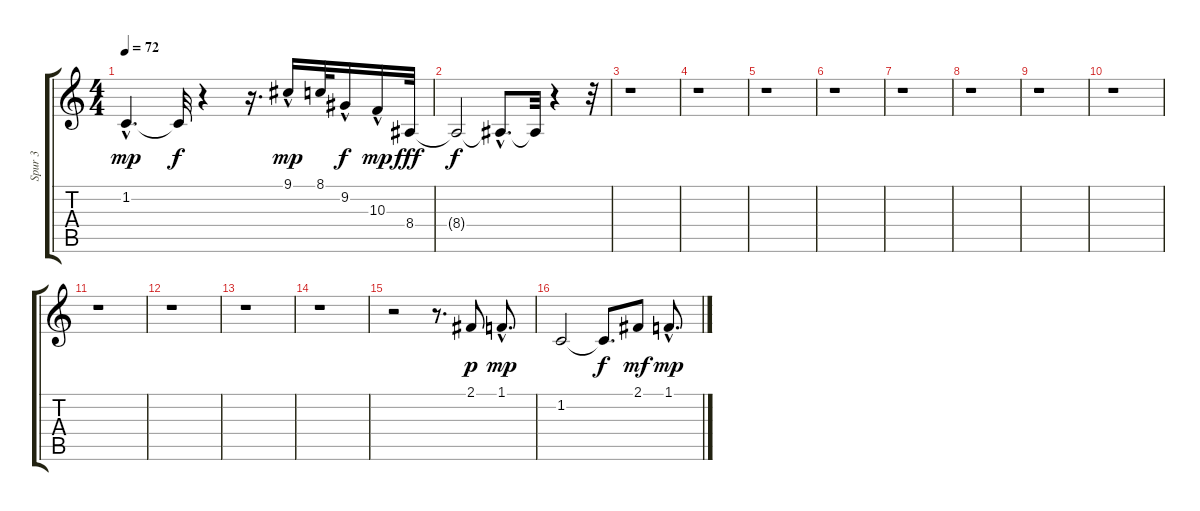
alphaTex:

\track ("Spur 3" "Spur 3") {instrument acousticgrandpiano}
\staff {score tabs}
\tuning (E4 B3 G3 D3 A2 E2) {hide}
\ts (4 4)
\tempo 72
\clef g2
\ks c
1.2{hac}.4{d dy mp} 1.2{t}.32{dy f} r.4 r.16{d} 9.1{hac}.16{dy mp} 8.1.32 9.2{hac}.16{dy f} 10.3{hac}.16{dy mp} 8.4.32{dy fff} |
8.4{t}.2{dy f} 8.4{hac t}.8{d} 8.4{t}.32 r.4 r.32 |
r.1 |
r.1 |
r.1 |
r.1 |
r.1 |
r.1 |
r.1 |
r.1 |
r.1 |
r.1 |
r.1 |
r.1 |
r.2 r.8{d} 2.1.8{dy p} 1.1{hac}.8{d dy mp} |
1.2.2 1.2{t}.8{d dy f} 2.1.8{dy mf} 1.1{hac}.8{d dy mp}
